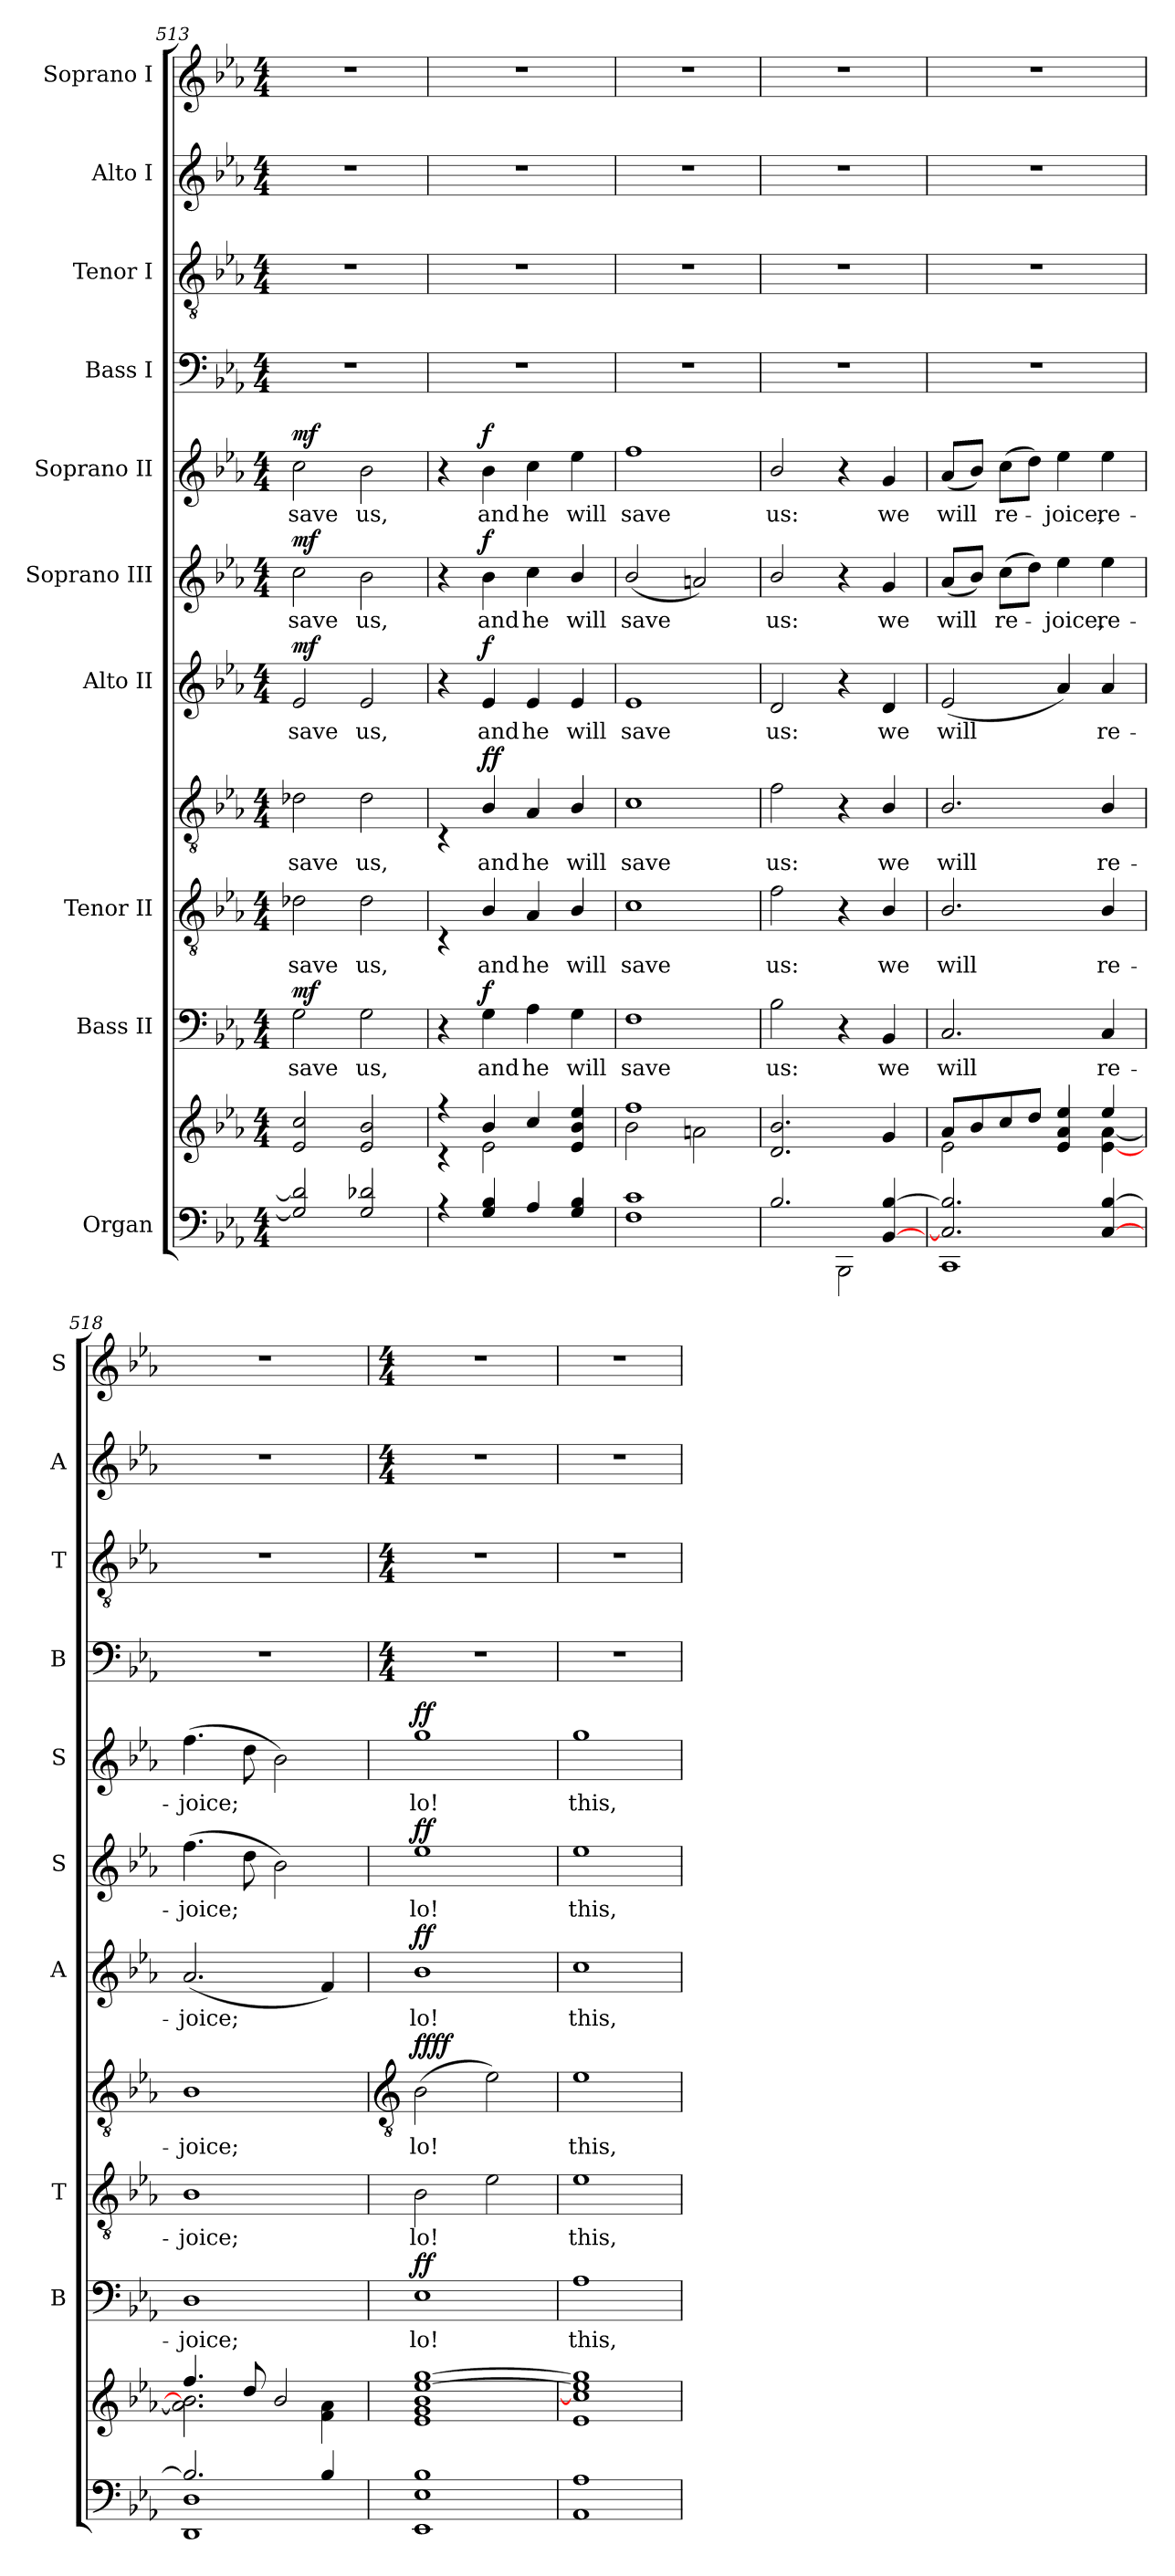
**kern	**kern	**kern	**text	**dynam	**kern	**text	**kern	**text	**dynam	**kern	**text	**dynam	**kern	**text	**dynam	**kern	**text	**dynam	**kern	**kern	**kern	**kern
*part10	*part10	*part9	*part9	*part9	*part8	*part8	*part8	*part8	*part8	*part7	*part7	*part7	*part6	*part6	*part6	*part5	*part5	*part5	*part4	*part3	*part2	*part1
*staff12	*staff11	*staff10	*staff10	*staff10	*staff9	*staff9	*staff8	*staff8	*staff8/9	*staff7	*staff7	*staff7	*staff6	*staff6	*staff6	*staff5	*staff5	*staff5	*staff4	*staff3	*staff2	*staff1
*I"Organ	*	*I"Bass II	*	*	*I"Tenor II	*	*	*	*	*I"Alto II	*	*	*I"Soprano III	*	*	*I"Soprano II	*	*	*I"Bass I	*I"Tenor I	*I"Alto I	*I"Soprano I
*	*	*I'B	*	*	*I'T	*	*	*	*	*I'A	*	*	*I'S	*	*	*I'S	*	*	*I'B	*I'T	*I'A	*I'S
!!LO:LB:g=z
*clefF4	*clefG2	*clefF4	*	*	*clefGv2	*	*clefGv2	*	*	*clefG2	*	*	*clefG2	*	*	*clefG2	*	*	*clefF4	*clefGv2	*clefG2	*clefG2
*k[b-e-a-]	*k[b-e-a-]	*k[b-e-a-]	*	*	*k[b-e-a-]	*	*k[b-e-a-]	*	*	*k[b-e-a-]	*	*	*k[b-e-a-]	*	*	*k[b-e-a-]	*	*	*k[b-e-a-]	*k[b-e-a-]	*k[b-e-a-]	*k[b-e-a-]
*E-:	*E-:	*E-:	*	*	*E-:	*	*E-:	*	*	*E-:	*	*	*E-:	*	*	*E-:	*	*	*E-:	*E-:	*E-:	*E-:
*M4/4	*M4/4	*M4/4	*	*	*M4/4	*	*M4/4	*	*	*M4/4	*	*	*M4/4	*	*	*M4/4	*	*	*M4/4	*M4/4	*M4/4	*M4/4
=513	=513	=513	=513	=513	=513	=513	=513	=513	=513	=513	=513	=513	=513	=513	=513	=513	=513	=513	=513	=513	=513	=513
*^	*^	*	*	*	*	*	*	*	*	*	*	*	*	*	*	*	*	*	*	*	*	*
!	!	!	!	!	!LO:LY:b	!LO:DY:b	!	!LO:LY:b	!	!LO:LY:b	!LO:DY:b=2	!	!LO:LY:b	!	!	!LO:LY:b	!	!	!LO:LY:b	!	!	!	!	!
!	!	!	!	!	!	!	!	!	!	!	!LO:DY:n=1:b	!	!	!LO:DY:b	!	!	!LO:DY:b	!	!	!LO:DY:b	!	!	!	!
2G] 2d-]	1ryy	2e- 2cc	1ryy	2G	save	mf	2d-X	save	2d-X	save	mf mf	2e-	save	mf	2cc	save	mf	2cc	save	mf	1r	1r	1r	1r
!	!	!	!	!	!LO:LY:b	!	!	!LO:LY:b	!	!LO:LY:b	!	!	!LO:LY:b	!	!	!LO:LY:b	!	!	!LO:LY:b	!	!	!	!	!
2G 2d-	.	2e- 2b-	.	2G	us,	.	2d-	us,	2d-	us,	.	2e-	us,	.	2b-	us,	.	2b-	us,	.	.	.	.	.
=514	=514	=514	=514	=514	=514	=514	=514	=514	=514	=514	=514	=514	=514	=514	=514	=514	=514	=514	=514	=514	=514	=514	=514	=514
4r	1ryy	4r	4r	4r	.	.	4rBB	.	4rBB	.	.	4r	.	.	4r	.	.	4r	.	.	1r	1r	1r	1r
!	!	!	!	!	!LO:LY:b	!LO:DY:b	!	!LO:LY:b	!	!LO:LY:b	!LO:DY:b=2	!	!LO:LY:b	!	!	!LO:LY:b	!	!	!LO:LY:b	!	!	!	!	!
!	!	!	!	!	!	!	!	!	!	!	!LO:DY:n=1:b	!	!	!LO:DY:b	!	!	!LO:DY:b	!	!	!LO:DY:b	!	!	!	!
4G 4B-	.	4b-/	2e-\	4G	and	f	4B-/	and	4B-/	and	f f	4e-	and	f	4b-	and	f	4b-	and	f	.	.	.	.
!	!	!	!	!	!LO:LY:b	!	!	!LO:LY:b	!	!LO:LY:b	!	!	!LO:LY:b	!	!	!LO:LY:b	!	!	!LO:LY:b	!	!	!	!	!
4A-	.	4cc/	.	4A-	he	.	4A-	he	4A-	he	.	4e-	he	.	4cc	he	.	4cc	he	.	.	.	.	.
!	!	!	!	!	!LO:LY:b	!	!	!LO:LY:b	!	!LO:LY:b	!	!	!LO:LY:b	!	!	!LO:LY:b	!	!	!LO:LY:b	!	!	!	!	!
4G 4B-	.	4e- 4b- 4ee-	4ryy	4G	will	.	4B-/	will	4B-/	will	.	4e-	will	.	4b-/	will	.	4ee-	will	.	.	.	.	.
=515	=515	=515	=515	=515	=515	=515	=515	=515	=515	=515	=515	=515	=515	=515	=515	=515	=515	=515	=515	=515	=515	=515	=515	=515
!	!	!	!	!	!LO:LY:b	!	!	!LO:LY:b	!	!LO:LY:b	!	!	!LO:LY:b	!	!	!LO:LY:b	!	!	!LO:LY:b	!	!	!	!	!
1F 1c	1ryy	1ff	2b-\	1F	save	.	1c	save	1c	save	.	1e-	save	.	(<2b-/	save	.	1ff	save	.	1r	1r	1r	1r
.	.	.	2an\	.	.	.	.	.	.	.	.	.	.	.	2an)	.	.	.	.	.	.	.	.	.
=516	=516	=516	=516	=516	=516	=516	=516	=516	=516	=516	=516	=516	=516	=516	=516	=516	=516	=516	=516	=516	=516	=516	=516	=516
!	!	!	!	!	!LO:LY:b	!	!	!LO:LY:b	!	!LO:LY:b	!	!	!LO:LY:b	!	!	!LO:LY:b	!	!	!LO:LY:b	!	!	!	!	!
2.B-	2ryy	2.d 2.b-	2.ryy	2B-	us:	.	2f	us:	2f	us:	.	2d	us:	.	2b-/	us:	.	2b-/	us:	.	1r	1r	1r	1r
.	2BBB-\	.	.	4r	.	.	4r	.	4r	.	.	4r	.	.	4r	.	.	4r	.	.	.	.	.	.
!	!	!	!	!	!LO:LY:b	!	!	!LO:LY:b	!	!LO:LY:b	!	!	!LO:LY:b	!	!	!LO:LY:b	!	!	!LO:LY:b	!	!	!	!	!
[4BB-/ [4B-/	.	4g	4ryy	4BB-	we	.	4B-/	we	4B-/	we	.	4d	we	.	4g	we	.	4g	we	.	.	.	.	.
=517	=517	=517	=517	=517	=517	=517	=517	=517	=517	=517	=517	=517	=517	=517	=517	=517	=517	=517	=517	=517	=517	=517	=517	=517
!	!	!	!	!	!LO:LY:b	!	!	!LO:LY:b	!	!LO:LY:b	!	!	!LO:LY:b	!	!	!LO:LY:b	!	!	!LO:LY:b	!	!	!	!	!
2.C/] 2.B-/]	1CC\	8a-/L	2e-\	2.C	will	.	2.B-/	will	2.B-/	will	.	(<2e-	will	.	(<8a-L	will	.	(<8a-L	will	.	1r	1r	1r	1r
.	.	8b-/	.	.	.	.	.	.	.	.	.	.	.	.	8b-J)	.	.	8b-J)	.	.	.	.	.	.
!	!	!	!	!	!	!	!	!	!	!	!	!	!	!	!	!LO:LY:b	!	!	!LO:LY:b	!	!	!	!	!
.	.	8cc/	.	.	.	.	.	.	.	.	.	.	.	.	(>8ccL	re-	.	(>8ccL	re-	.	.	.	.	.
.	.	8dd/J	.	.	.	.	.	.	.	.	.	.	.	.	8ddJ)	.	.	8ddJ)	.	.	.	.	.	.
!	!	!	!	!	!	!	!	!	!	!	!	!	!	!	!	!LO:LY:b	!	!	!LO:LY:b	!	!	!	!	!
.	.	4e- 4a- 4ee-	4ryy	.	.	.	.	.	.	.	.	4a-)	.	.	4ee-	joice,	.	4ee-	joice,	.	.	.	.	.
!	!	!	!	!	!LO:LY:b	!	!	!LO:LY:b	!	!LO:LY:b	!	!	!LO:LY:b	!	!	!LO:LY:b	!	!	!LO:LY:b	!	!	!	!	!
[4C/ [4B-/	.	4ee-	[4e-\ [4a-\	4C	re-	.	4B-/	re-	4B-/	re-	.	4a-	re-	.	4ee-	re-	.	4ee-	re-	.	.	.	.	.
=518	=518	=518	=518	=518	=518	=518	=518	=518	=518	=518	=518	=518	=518	=518	=518	=518	=518	=518	=518	=518	=518	=518	=518	=518
!	!	!	!	!	!LO:LY:b	!	!	!LO:LY:b	!	!LO:LY:b	!	!	!LO:LY:b	!	!	!LO:LY:b	!	!	!LO:LY:b	!	!	!	!	!
2.B-/]	1DD\ 1D\	4.ff/	2.a-\] 2.b-\]	1D	-joice;	.	1B-	-joice;	1B-	-joice;	.	(<2.a-	-joice;	.	(>4.ff	-joice;	.	(>4.ff	-joice;	.	1r	1r	1r	1r
.	.	8dd/	.	.	.	.	.	.	.	.	.	.	.	.	8dd	.	.	8dd	.	.	.	.	.	.
.	.	2b-/	.	.	.	.	.	.	.	.	.	.	.	.	2b-)	.	.	2b-)	.	.	.	.	.	.
4B-/	.	.	4f\ 4a-\	.	.	.	.	.	.	.	.	4f)	.	.	.	.	.	.	.	.	.	.	.	.
*	*	*v	*v	*	*	*	*	*	*	*	*	*	*	*	*	*	*	*	*	*	*	*	*	*
!!LO:LB:g=z
=519	=519	=519	=519	=519	=519	=519	=519	=519	=519	=519	=519	=519	=519	=519	=519	=519	=519	=519	=519	=519	=519	=519	=519
*	*	*	*	*	*	*	*	*clefGv2	*	*	*	*	*	*	*	*	*	*	*	*	*	*	*
*	*	*	*	*	*	*	*	*	*	*	*	*	*	*	*	*	*	*	*	*M4/4	*M4/4	*M4/4	*M4/4
*	*	*^	*	*	*	*	*	*	*	*	*	*	*	*	*	*	*	*	*	*	*	*	*
*	*	*	*^	*	*	*	*	*	*	*	*	*	*	*	*	*	*	*	*	*	*	*	*	*
!	!	!	!	!	!	!LO:LY:b	!LO:DY:b	!	!LO:LY:b	!	!LO:LY:b	!LO:DY:b=2	!	!LO:LY:b	!	!	!LO:LY:b	!	!	!LO:LY:b	!	!	!	!	!
!	!	!	!	!	!	!	!	!	!	!	!	!LO:DY:n=1:b	!	!	!LO:DY:b	!	!	!LO:DY:b	!	!	!LO:DY:b	!	!	!	!
1E- 1B-	1EE-\	[1ee- [1gg	1e-\ 1g\ 1b-\	1ryy	1E-	lo!	ff	2B-	lo!	(>2B-	lo!	ff ff	1b-	lo!	ff	1ee-	lo!	ff	1gg	lo!	ff	1r	1r	1r	1r
.	.	.	.	.	.	.	.	2e-	.	2e-)	.	.	.	.	.	.	.	.	.	.	.	.	.	.	.
=520	=520	=520	=520	=520	=520	=520	=520	=520	=520	=520	=520	=520	=520	=520	=520	=520	=520	=520	=520	=520	=520	=520	=520	=520	=520
!	!	!	!	!	!	!LO:LY:b	!	!	!LO:LY:b	!	!LO:LY:b	!	!	!LO:LY:b	!	!	!LO:LY:b	!	!	!LO:LY:b	!	!	!	!	!
1A-	1AA-\	1cc] 1ee-] 1gg]	1e-\	1ryy	1A-	this,	.	1e-	this,	1e-	this,	.	1cc	this,	.	1ee-	this,	.	1gg	this,	.	1r	1r	1r	1r
*v	*v	*	*	*	*	*	*	*	*	*	*	*	*	*	*	*	*	*	*	*	*	*	*	*	*
*	*v	*v	*v	*	*	*	*	*	*	*	*	*	*	*	*	*	*	*	*	*	*	*	*	*
=	=	=	=	=	=	=	=	=	=	=	=	=	=	=	=	=	=	=	=	=	=	=
*-	*-	*-	*-	*-	*-	*-	*-	*-	*-	*-	*-	*-	*-	*-	*-	*-	*-	*-	*-	*-	*-	*-
